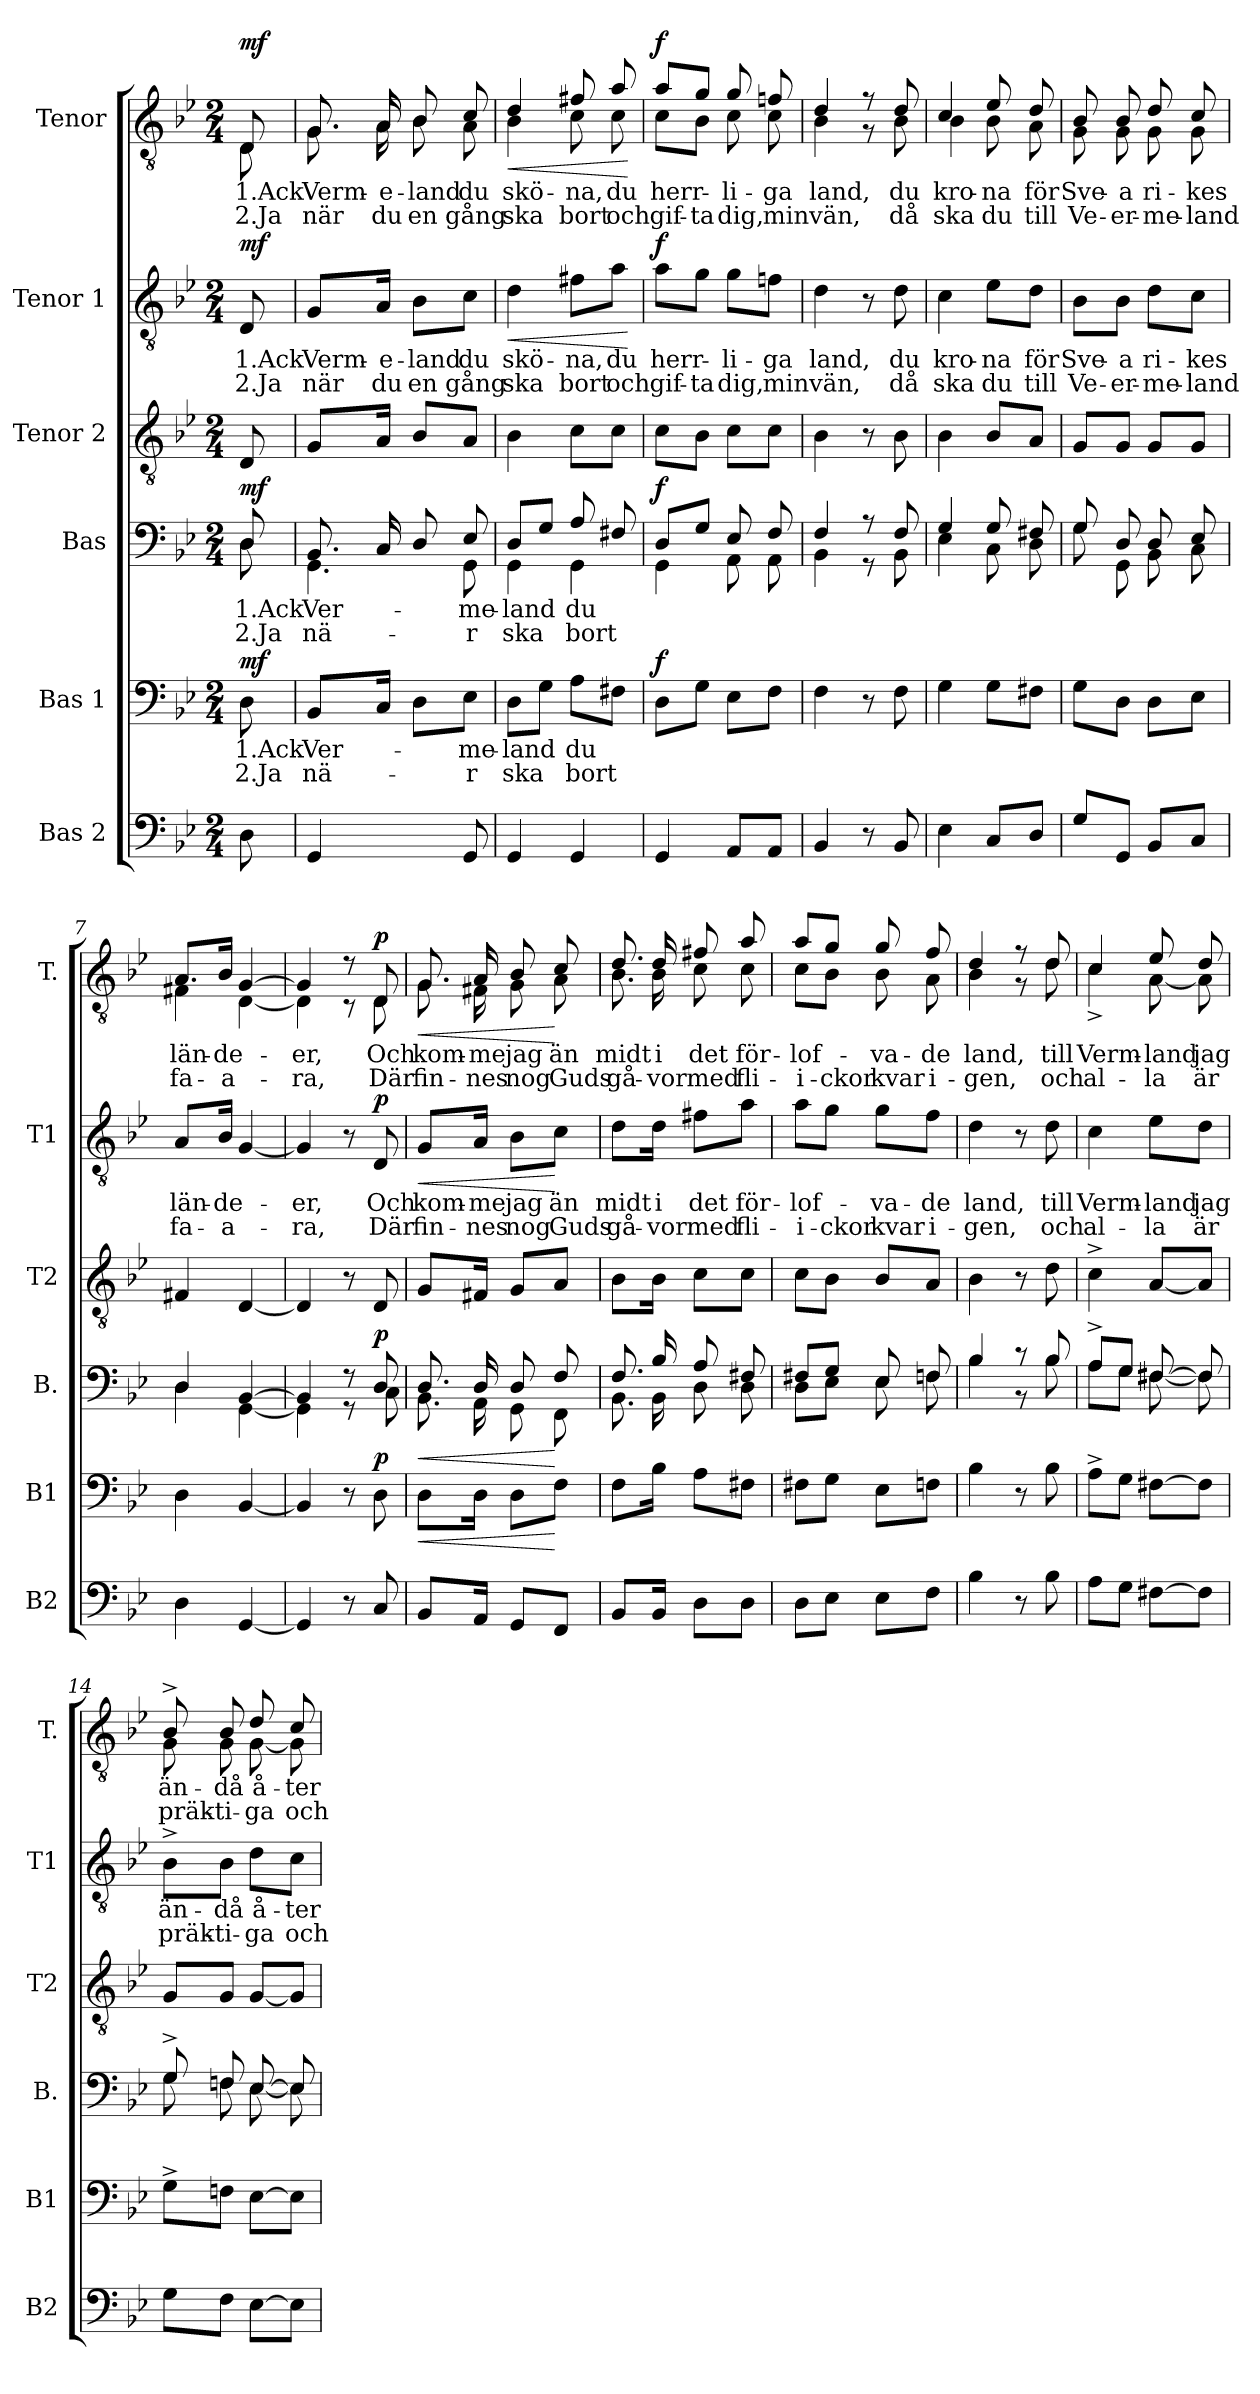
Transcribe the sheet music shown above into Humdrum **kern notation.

**kern	**kern	**text	**text	**dynam	**kern	**text	**text	**dynam	**kern	**kern	**text	**text	**dynam	**kern	**text	**text	**dynam
*part6	*part5	*part5	*part5	*part5	*part4	*part4	*part4	*part4	*part3	*part2	*part2	*part2	*part2	*part1	*part1	*part1	*part1
*staff6	*staff5	*staff5	*staff5	*staff5	*staff4	*staff4	*staff4	*staff4	*staff3	*staff2	*staff2	*staff2	*staff2	*staff1	*staff1	*staff1	*staff1
*I"Bas 2	*I"Bas 1	*	*	*	*I"Bas	*	*	*	*I"Tenor 2	*I"Tenor 1	*	*	*	*I"Tenor	*	*	*
*I'B2	*I'B1	*	*	*	*I'B.	*	*	*	*I'T2	*I'T1	*	*	*	*I'T.	*	*	*
*stria5	*stria5	*	*	*	*	*	*	*	*stria5	*stria5	*	*	*	*	*	*	*
*clefF4	*clefF4	*	*	*	*clefF4	*	*	*	*clefGv2	*clefGv2	*	*	*	*clefGv2	*	*	*
*k[b-e-]	*k[b-e-]	*	*	*	*k[b-e-]	*	*	*	*k[b-e-]	*k[b-e-]	*	*	*	*k[b-e-]	*	*	*
*M2/4	*M2/4	*	*	*	*M2/4	*	*	*	*M2/4	*M2/4	*	*	*	*M2/4	*	*	*
*MM80	*MM80	*	*	*	*MM80	*	*	*	*MM80	*MM80	*	*	*	*MM80	*	*	*
=	=	=	=	=	=	=	=	=	=	=	=	=	=	=	=	=	=
!	!	!	!	!LO:DY:b	!	!LO:LY:b	!LO:LY:b	!LO:DY:b	!	!	!	!	!LO:DY:a	!	!LO:LY:b	!LO:LY:b	!LO:DY:a
*	*	*	*	*	*^	*	*	*	*	*	*	*	*	*^	*	*	*
8D	8D	1.Ack	2.Ja	mf	8D/	8D\	1.Ack	2.Ja	mf	8D	8D	1.Ack	2.Ja	mf	8D/	8D\	1.Ack	2.Ja	mf
=1	=1	=1	=1	=1	=1	=1	=1	=1	=1	=1	=1	=1	=1	=1	=1	=1	=1	=1	=1
!LO:N:vis=4	!LO:N:vis=8	!	!	!	!	!	!LO:LY:b	!LO:LY:b	!	!LO:N:vis=8	!LO:N:vis=8	!	!	!	!	!	!LO:LY:b	!LO:LY:b	!
4.GG	8.BB-/L	Ver-	nä-	.	8.BB-/	4.GG\	Ver-	nä-	.	8.G/L	8.G/L	Verm-	när	.	8.G/	8.G\	Verm-	när	.
!	!	!	!	!	!	!	!	!	!	!	!	!	!	!	!	!	!LO:LY:b	!LO:LY:b	!
.	16C/Jk	.	.	.	16C/	.	.	.	.	16A/Jk	16A/Jk	-e-	du	.	16A/	16A\	-e-	du	.
!	!	!	!	!	!	!	!	!	!	!	!	!	!	!	!	!	!LO:LY:b	!LO:LY:b	!
.	8D\L	.	.	.	8D/	.	.	.	.	8B-/L	8B-\L	-land	en	.	8B-/	8B-\	-land	en	.
!	!	!	!	!	!	!	!LO:LY:b	!LO:LY:b	!	!	!	!	!	!	!	!	!LO:LY:b	!LO:LY:b	!
8GG	8E-\J	me-	-r	.	8E-/	8GG\	me-	-r	.	8A/J	8c\J	du	gång	.	8c/	8A\	du	gång	.
=2	=2	=2	=2	=2	=2	=2	=2	=2	=2	=2	=2	=2	=2	=2	=2	=2	=2	=2	=2
!	!	!	!	!	!	!	!LO:LY:b	!LO:LY:b	!	!	!	!	!	!LO:HP:b	!	!	!LO:LY:b	!LO:LY:b	!LO:HP:b
4GG	8D\L	-land	ska	.	8D/L	4GG\	-land	ska	.	4B-	4d	skö-	ska	<	4d/	4B-\	skö-	ska	<
.	8G\J	.	.	.	8G/J	.	.	.	.	.	.	.	.	.	.	.	.	.	.
!	!	!	!	!	!	!	!LO:LY:b	!LO:LY:b	!	!	!	!	!	!	!	!	!LO:LY:b	!LO:LY:b	!
4GG	8A\L	du	bort	.	8A/	4GG\	du	bort	.	8c\L	8f#X\L	-na,	bort	.	8f#X/	8c\	-na,	bort	.
!	!	!	!	!	!	!	!	!	!	!	!	!	!	!	!	!	!LO:LY:b	!LO:LY:b	!
.	8F#X\J	.	.	.	8F#X/	.	.	.	.	8c\J	8a\J	du	och	.	8a/	8c\	du	och	.
*	*	*	*	*	*v	*v	*	*	*	*	*	*	*	*	*v	*v	*	*	*
.	.	.	.	.	.	.	.	.	.	.	.	.	[	.	.	.	[
=3	=3	=3	=3	=3	=3	=3	=3	=3	=3	=3	=3	=3	=3	=3	=3	=3	=3
*	*	*	*	*	*^	*	*	*	*	*	*	*	*	*	*	*	*
!	!	!	!	!LO:DY:b	!	!	!	!	!LO:DY:b	!	!	!	!	!LO:DY:a	!	!LO:LY:b	!LO:LY:b	!LO:DY:a
*	*	*	*	*	*	*	*	*	*	*	*	*	*	*	*^	*	*	*
4GG	8D\L	.	.	f	8D/L	4GG\	.	.	f	8c\L	8a\L	herr-	gif-	f	8a/L	8c\L	herr-	gif-	f
!	!	!	!	!	!	!	!	!	!	!	!	!	!	!	!	!	!	!LO:LY:b	!
.	8G\J	.	.	.	8G/J	.	.	.	.	8B-\J	8g\J	.	-ta	.	8g/J	8B-\J	.	-ta	.
!	!	!	!	!	!	!	!	!	!	!	!	!	!	!	!	!	!LO:LY:b	!LO:LY:b	!
8AA/L	8E-\L	.	.	.	8E-/	8AA\	.	.	.	8c\L	8g\L	-li-	dig,	.	8g/	8c\	-li-	dig,	.
!	!	!	!	!	!	!	!	!	!	!	!	!	!	!	!	!	!LO:LY:b	!LO:LY:b	!
8AA/J	8F\J	.	.	.	8F/	8AA\	.	.	.	8c\J	8fn\J	-ga	min	.	8fn/	8c\	-ga	min	.
=4	=4	=4	=4	=4	=4	=4	=4	=4	=4	=4	=4	=4	=4	=4	=4	=4	=4	=4	=4
!	!	!	!	!	!	!	!	!	!	!	!	!	!	!	!	!	!LO:LY:b	!LO:LY:b	!
4BB-	4F	.	.	.	4F/	4BB-\	.	.	.	4B-	4d	land,	vän,	.	4d/	4B-\	land,	vän,	.
8r	8r	.	.	.	8r	8r	.	.	.	8r	8r	.	.	.	8r	8r	.	.	.
!	!	!	!	!	!	!	!	!	!	!	!	!	!	!	!	!	!LO:LY:b	!LO:LY:b	!
8BB-	8F	.	.	.	8F/	8BB-\	.	.	.	8B-	8d	du	då	.	8d/	8B-\	du	då	.
=5	=5	=5	=5	=5	=5	=5	=5	=5	=5	=5	=5	=5	=5	=5	=5	=5	=5	=5	=5
!	!	!	!	!	!	!	!	!	!	!	!	!	!	!	!	!	!LO:LY:b	!LO:LY:b	!
4E-	4G	.	.	.	4G/	4E-\	.	.	.	4B-	4c	kro-	ska	.	4c/	4B-\	kro-	ska	.
!	!	!	!	!	!	!	!	!	!	!	!	!	!	!	!	!	!LO:LY:b	!LO:LY:b	!
8C/L	8G\L	.	.	.	8G/	8C\	.	.	.	8B-/L	8e-\L	-na	du	.	8e-/	8B-\	-na	du	.
!	!	!	!	!	!	!	!	!	!	!	!	!	!	!	!	!	!LO:LY:b	!LO:LY:b	!
8D/J	8F#X\J	.	.	.	8F#X/	8D\	.	.	.	8A/J	8d\J	för	till	.	8d/	8A\	för	till	.
=6	=6	=6	=6	=6	=6	=6	=6	=6	=6	=6	=6	=6	=6	=6	=6	=6	=6	=6	=6
!	!	!	!	!	!	!	!	!	!	!	!	!	!	!	!	!	!LO:LY:b	!LO:LY:b	!
8G/L	8G\L	.	.	.	8G/	8G\	.	.	.	8G/L	8B-\L	Sve-	Ve-	.	8B-/	8G\	Sve-	Ve-	.
!	!	!	!	!	!	!	!	!	!	!	!	!	!	!	!	!	!LO:LY:b	!LO:LY:b	!
8GG/J	8D\J	.	.	.	8D/	8GG\	.	.	.	8G/J	8B-\J	-a	-er-	.	8B-/	8G\	-a	-er-	.
!	!	!	!	!	!	!	!	!	!	!	!	!	!	!	!	!	!LO:LY:b	!LO:LY:b	!
8BB-/L	8D\L	.	.	.	8D/	8BB-\	.	.	.	8G/L	8d\L	ri-	-me-	.	8d/	8G\	ri-	-me-	.
!	!	!	!	!	!	!	!	!	!	!	!	!	!	!	!	!	!LO:LY:b	!LO:LY:b	!
8C/J	8E-\J	.	.	.	8E-/	8C\	.	.	.	8G/J	8c\J	-kes	-land	.	8c/	8G\	-kes	-land	.
=7	=7	=7	=7	=7	=7	=7	=7	=7	=7	=7	=7	=7	=7	=7	=7	=7	=7	=7	=7
!	!	!	!	!	!	!	!	!	!	!	!LO:N:vis=8	!	!	!	!	!	!LO:LY:b	!LO:LY:b	!
4D	4D	.	.	.	4D/	4D\	.	.	.	4F#X	8.A/L	län-	fa-	.	8.A/L	4F#X\	län-	fa-	.
!	!	!	!	!	!	!	!	!	!	!	!	!	!	!	!	!	!LO:LY:b	!LO:LY:b	!
.	.	.	.	.	.	.	.	.	.	.	16B-/Jk	-de-	-a-	.	16B-/Jk	.	-de-	-a-	.
[4GG	[4BB-	.	.	.	[4BB-/	[4GG\	.	.	.	[4D	[4G	.	.	.	[4G/	[4D\	.	.	.
=8	=8	=8	=8	=8	=8	=8	=8	=8	=8	=8	=8	=8	=8	=8	=8	=8	=8	=8	=8
!	!	!	!	!	!	!	!	!	!	!	!	!	!	!	!	!	!LO:LY:b	!LO:LY:b	!
4GG]	4BB-]	.	.	.	4BB-/]	4GG\]	.	.	.	4D]	4G]	-er,	-ra,	.	4G/]	4D\]	-er,	-ra,	.
8r	8r	.	.	.	8r	8r	.	.	.	8r	8r	.	.	.	8r	8r	.	.	.
!	!	!	!	!LO:DY:b	!	!	!	!	!LO:DY:b	!	!	!	!	!LO:DY:a	!	!	!LO:LY:b	!LO:LY:b	!LO:DY:a
8C	8D	.	.	p	8D/	8C\	.	.	p	8D	8D	Och	Där	p	8D/	8D\	Och	Där	p
!!LO:LB:g=z	!!
=9	=9	=9	=9	=9	=9	=9	=9	=9	=9	=9	=9	=9	=9	=9	=9	=9	=9	=9	=9
!LO:N:vis=8	!LO:N:vis=8	!	!	!LO:HP:b	!	!	!	!	!LO:HP:b	!LO:N:vis=8	!LO:N:vis=8	!	!	!LO:HP:b	!	!	!LO:LY:b	!LO:LY:b	!LO:HP:b
8.BB-/L	8.D\L	.	.	<	8.D/	8.BB-\	.	.	<	8.G/L	8.G/L	kom-	fin-	<	8.G/	8.G\	kom-	fin-	<
!	!	!	!	!	!	!	!	!	!	!	!	!	!	!	!	!	!LO:LY:b	!LO:LY:b	!
16AA/Jk	16D\Jk	.	.	.	16D/	16AA\	.	.	.	16F#X/Jk	16A/Jk	-me	-nes	.	16A/	16F#X\	-me	-nes	.
!	!	!	!	!	!	!	!	!	!	!	!	!	!	!	!	!	!LO:LY:b	!LO:LY:b	!
8GG/L	8D\L	.	.	.	8D/	8GG\	.	.	.	8G/L	8B-\L	jag	nog	.	8B-/	8G\	jag	nog	.
!	!	!	!	!	!	!	!	!	!	!	!	!	!	!	!	!	!LO:LY:b	!LO:LY:b	!
8FF/J	8F\J	.	.	[	8F/	8FF\	.	.	[	8A/J	8c\J	än	Guds	[	8c/	8A\	än	Guds	[
=10	=10	=10	=10	=10	=10	=10	=10	=10	=10	=10	=10	=10	=10	=10	=10	=10	=10	=10	=10
!LO:N:vis=8	!LO:N:vis=8	!	!	!	!	!	!	!	!	!LO:N:vis=8	!LO:N:vis=8	!	!	!	!	!	!LO:LY:b	!LO:LY:b	!
8.BB-/L	8.F\L	.	.	.	8.F/	8.BB-\	.	.	.	8.B-\L	8.d\L	midt	gå-	.	8.d/	8.B-\	midt	gå-	.
!	!	!	!	!	!	!	!	!	!	!	!	!	!	!	!	!	!LO:LY:b	!LO:LY:b	!
16BB-/Jk	16B-\Jk	.	.	.	16B-/	16BB-\	.	.	.	16B-\Jk	16d\Jk	i	-vor	.	16d/	16B-\	i	-vor	.
!	!	!	!	!	!	!	!	!	!	!	!	!	!	!	!	!	!LO:LY:b	!LO:LY:b	!
8D\L	8A\L	.	.	.	8A/	8D\	.	.	.	8c\L	8f#X\L	det	med	.	8f#X/	8c\	det	med	.
!	!	!	!	!	!	!	!	!	!	!	!	!	!	!	!	!	!LO:LY:b	!LO:LY:b	!
8D\J	8F#X\J	.	.	.	8F#X/	8D\	.	.	.	8c\J	8a\J	för-	fli-	.	8a/	8c\	för-	fli-	.
=11	=11	=11	=11	=11	=11	=11	=11	=11	=11	=11	=11	=11	=11	=11	=11	=11	=11	=11	=11
!	!	!	!	!	!	!	!	!	!	!	!	!	!	!	!	!	!LO:LY:b	!LO:LY:b	!
8D\L	8F#X\L	.	.	.	8F#X/L	8D\L	.	.	.	8c\L	8a\L	-lof-	-i-	.	8a/L	8c\L	-lof-	-i-	.
!	!	!	!	!	!	!	!	!	!	!	!	!	!	!	!	!	!	!LO:LY:b	!
8E-\J	8G\J	.	.	.	8G/J	8E-\J	.	.	.	8B-\J	8g\J	.	-ckor	.	8g/J	8B-\J	.	-ckor	.
!	!	!	!	!	!	!	!	!	!	!	!	!	!	!	!	!	!LO:LY:b	!LO:LY:b	!
8E-\L	8E-\L	.	.	.	8E-/	8E-\	.	.	.	8B-/L	8g\L	-va-	kvar	.	8g/	8B-\	-va-	kvar	.
!	!	!	!	!	!	!	!	!	!	!	!	!	!	!	!	!	!LO:LY:b	!LO:LY:b	!
8F\J	8Fn\J	.	.	.	8Fn/	8F\	.	.	.	8A/J	8f\J	-de	-i-	.	8f/	8A\	-de	-i-	.
=12	=12	=12	=12	=12	=12	=12	=12	=12	=12	=12	=12	=12	=12	=12	=12	=12	=12	=12	=12
!	!	!	!	!	!	!	!	!	!	!	!	!	!	!	!	!	!LO:LY:b	!LO:LY:b	!
4B-	4B-	.	.	.	4B-/	4B-\	.	.	.	4B-	4d	land,	-gen,	.	4d/	4B-\	land,	-gen,	.
8r	8r	.	.	.	8r	8r	.	.	.	8r	8r	.	.	.	8r	8r	.	.	.
!	!	!	!	!	!	!	!	!	!	!	!	!	!	!	!	!	!LO:LY:b	!LO:LY:b	!
8B-	8B-	.	.	.	8B-/	8B-\	.	.	.	8d	8d	till	och	.	8d/	8d\	till	och	.
=13	=13	=13	=13	=13	=13	=13	=13	=13	=13	=13	=13	=13	=13	=13	=13	=13	=13	=13	=13
!	!	!	!	!	!	!	!	!	!	!	!	!	!	!	!	!	!LO:LY:b	!LO:LY:b	!
8A\L	8A^\L	.	.	.	8A^/L	8A\L	.	.	.	4c^	4c	Verm-	al-	.	4c/	4c^\	Verm-	al-	.
8G\J	8G\J	.	.	.	8G/J	8G\J	.	.	.	.	.	.	.	.	.	.	.	.	.
!	!	!	!	!	!	!	!	!	!	!	!	!	!	!	!	!	!LO:LY:b	!LO:LY:b	!
[8F#X\L	[8F#X\L	.	.	.	[8F#X/	[8F#\	.	.	.	[8A/L	8e-\L	-land	la	.	8e-/	[8A\	-land	la	.
!	!	!	!	!	!	!	!	!	!	!	!	!	!	!	!	!	!LO:LY:b	!LO:LY:b	!
8F#\J]	8F#\J]	.	.	.	8F#/]	8F#\]	.	.	.	8A/J]	8d\J	jag	-är	.	8d/	8A\]	jag	-är	.
=14	=14	=14	=14	=14	=14	=14	=14	=14	=14	=14	=14	=14	=14	=14	=14	=14	=14	=14	=14
!	!	!	!	!	!	!	!	!	!	!	!	!	!	!	!	!	!LO:LY:b	!LO:LY:b	!
8G\L	8G^\L	.	.	.	8G^/	8G\	.	.	.	8G/L	8B-^\L	än-	präk-	.	8B-^/	8G\	än-	präk-	.
!	!	!	!	!	!	!	!	!	!	!	!	!	!	!	!	!	!LO:LY:b	!LO:LY:b	!
8F\J	8Fn\J	.	.	.	8Fn/	8F\	.	.	.	8G/J	8B-\J	-då	ti-	.	8B-/	8G\	-då	ti-	.
!	!	!	!	!	!	!	!	!	!	!	!	!	!	!	!	!	!LO:LY:b	!LO:LY:b	!
[8E-\L	[8E-\L	.	.	.	[8E-/	[8E-\	.	.	.	[8G/L	8d\L	å-	-ga	.	8d/	[8G\	å-	-ga	.
!	!	!	!	!	!	!	!	!	!	!	!	!	!	!	!	!	!LO:LY:b	!LO:LY:b	!
8E-\J]	8E-\J]	.	.	.	8E-/]	8E-\]	.	.	.	8G/J]	8c\J	-ter-	och	.	8c/	8G\]	-ter-	och	.
*	*	*	*	*	*v	*v	*	*	*	*	*	*	*	*	*v	*v	*	*	*
=	=	=	=	=	=	=	=	=	=	=	=	=	=	=	=	=	=
*-	*-	*-	*-	*-	*-	*-	*-	*-	*-	*-	*-	*-	*-	*-	*-	*-	*-
